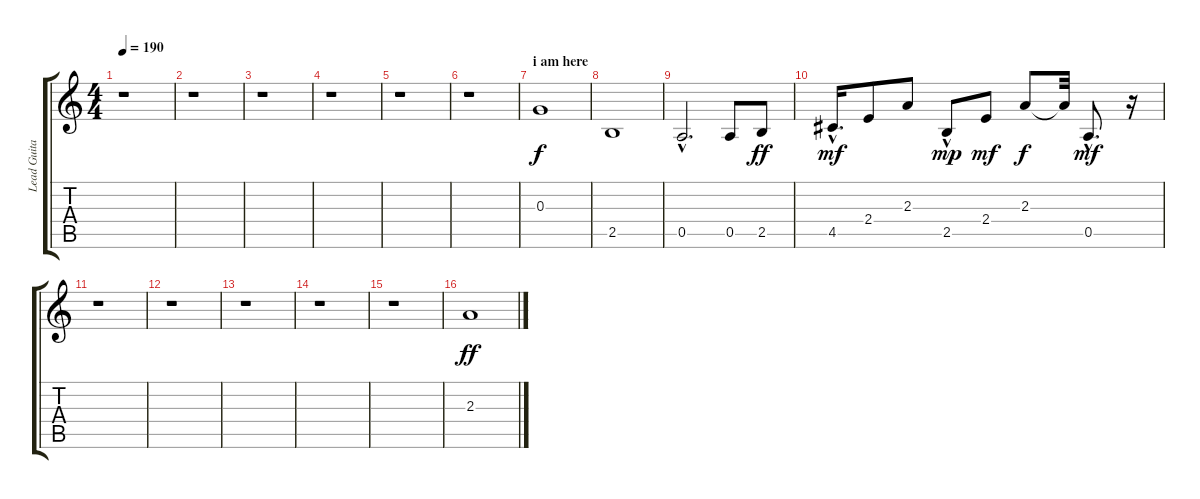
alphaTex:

\track ("Lead Guitar" "Lead Guita") {instrument overdrivenguitar}
\staff {score tabs}
\tuning (E4 B3 G3 D3 A2 E2) {hide}
\ts (4 4)
\tempo 190
\clef g2
\ks c
r.1{dy f} |
r.1 |
r.1 |
r.1 |
r.1 |
r.1 |
\section ("" "i am here")
0.3.1 |
2.5.1 |
0.5{hac}.2{d} 0.5.8 2.5.8{dy ff} |
4.5{hac}.16{d dy mf} 2.4.8 2.3.8 2.5{hac}.8{dy mp} 2.4.8{dy mf} 2.3.8{dy f} 2.3{t}.32 0.5{hac}.8{d dy mf} r.16 |
r.1 |
r.1 |
r.1 |
r.1 |
r.1 |
2.3.1{dy ff}
